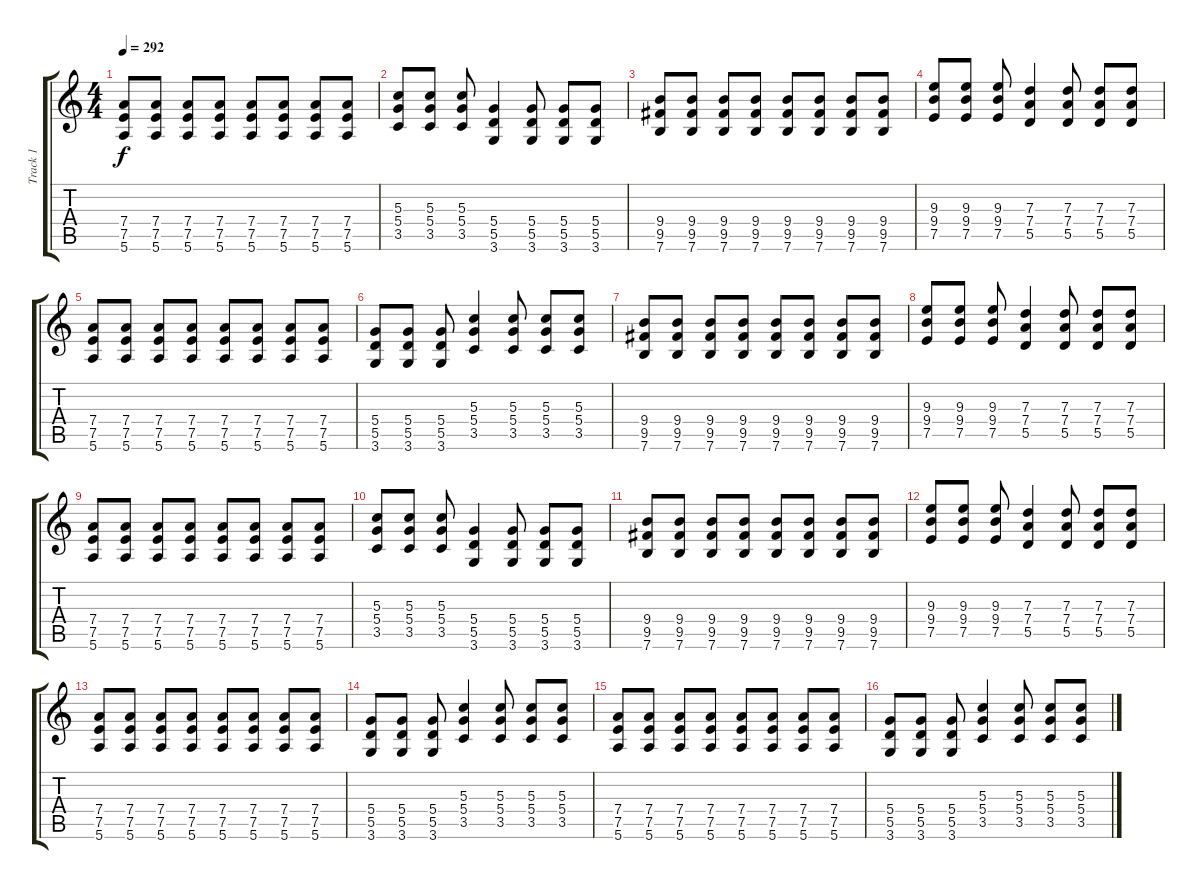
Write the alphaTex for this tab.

\track ("Track 1" "Track 1") {instrument distortionguitar}
\staff {score tabs}
\tuning (E4 B3 G3 D3 A2 E2) {hide}
\ts (4 4)
\tempo 292
\clef g2
\ks c
(7.4 7.5 5.6).8{dy f} (7.4 7.5 5.6).8 (7.4 7.5 5.6).8 (7.4 7.5 5.6).8 (7.4 7.5 5.6).8 (7.4 7.5 5.6).8 (7.4 7.5 5.6).8 (7.4 7.5 5.6).8 |
(5.3 5.4 3.5).8 (5.3 5.4 3.5).8 (5.3 5.4 3.5).8 (5.4 5.5 3.6).4 (5.4 5.5 3.6).8 (5.4 5.5 3.6).8 (5.4 5.5 3.6).8 |
(9.4 9.5 7.6).8 (9.4 9.5 7.6).8 (9.4 9.5 7.6).8 (9.4 9.5 7.6).8 (9.4 9.5 7.6).8 (9.4 9.5 7.6).8 (9.4 9.5 7.6).8 (9.4 9.5 7.6).8 |
(9.3 9.4 7.5).8 (9.3 9.4 7.5).8 (9.3 9.4 7.5).8 (7.3 7.4 5.5).4 (7.3 7.4 5.5).8 (7.3 7.4 5.5).8 (7.3 7.4 5.5).8 |
(7.4 7.5 5.6).8 (7.4 7.5 5.6).8 (7.4 7.5 5.6).8 (7.4 7.5 5.6).8 (7.4 7.5 5.6).8 (7.4 7.5 5.6).8 (7.4 7.5 5.6).8 (7.4 7.5 5.6).8 |
(5.4 5.5 3.6).8 (5.4 5.5 3.6).8 (5.4 5.5 3.6).8 (5.3 5.4 3.5).4 (5.3 5.4 3.5).8 (5.3 5.4 3.5).8 (5.3 5.4 3.5).8 |
(9.4 9.5 7.6).8 (9.4 9.5 7.6).8 (9.4 9.5 7.6).8 (9.4 9.5 7.6).8 (9.4 9.5 7.6).8 (9.4 9.5 7.6).8 (9.4 9.5 7.6).8 (9.4 9.5 7.6).8 |
(9.3 9.4 7.5).8 (9.3 9.4 7.5).8 (9.3 9.4 7.5).8 (7.3 7.4 5.5).4 (7.3 7.4 5.5).8 (7.3 7.4 5.5).8 (7.3 7.4 5.5).8 |
(7.4 7.5 5.6).8 (7.4 7.5 5.6).8 (7.4 7.5 5.6).8 (7.4 7.5 5.6).8 (7.4 7.5 5.6).8 (7.4 7.5 5.6).8 (7.4 7.5 5.6).8 (7.4 7.5 5.6).8 |
(5.3 5.4 3.5).8 (5.3 5.4 3.5).8 (5.3 5.4 3.5).8 (5.4 5.5 3.6).4 (5.4 5.5 3.6).8 (5.4 5.5 3.6).8 (5.4 5.5 3.6).8 |
(9.4 9.5 7.6).8 (9.4 9.5 7.6).8 (9.4 9.5 7.6).8 (9.4 9.5 7.6).8 (9.4 9.5 7.6).8 (9.4 9.5 7.6).8 (9.4 9.5 7.6).8 (9.4 9.5 7.6).8 |
(9.3 9.4 7.5).8 (9.3 9.4 7.5).8 (9.3 9.4 7.5).8 (7.3 7.4 5.5).4 (7.3 7.4 5.5).8 (7.3 7.4 5.5).8 (7.3 7.4 5.5).8 |
(7.4 7.5 5.6).8 (7.4 7.5 5.6).8 (7.4 7.5 5.6).8 (7.4 7.5 5.6).8 (7.4 7.5 5.6).8 (7.4 7.5 5.6).8 (7.4 7.5 5.6).8 (7.4 7.5 5.6).8 |
(5.4 5.5 3.6).8 (5.4 5.5 3.6).8 (5.4 5.5 3.6).8 (5.3 5.4 3.5).4 (5.3 5.4 3.5).8 (5.3 5.4 3.5).8 (5.3 5.4 3.5).8 |
(7.4 7.5 5.6).8 (7.4 7.5 5.6).8 (7.4 7.5 5.6).8 (7.4 7.5 5.6).8 (7.4 7.5 5.6).8 (7.4 7.5 5.6).8 (7.4 7.5 5.6).8 (7.4 7.5 5.6).8 |
(5.4 5.5 3.6).8 (5.4 5.5 3.6).8 (5.4 5.5 3.6).8 (5.3 5.4 3.5).4 (5.3 5.4 3.5).8 (5.3 5.4 3.5).8 (5.3 5.4 3.5).8
